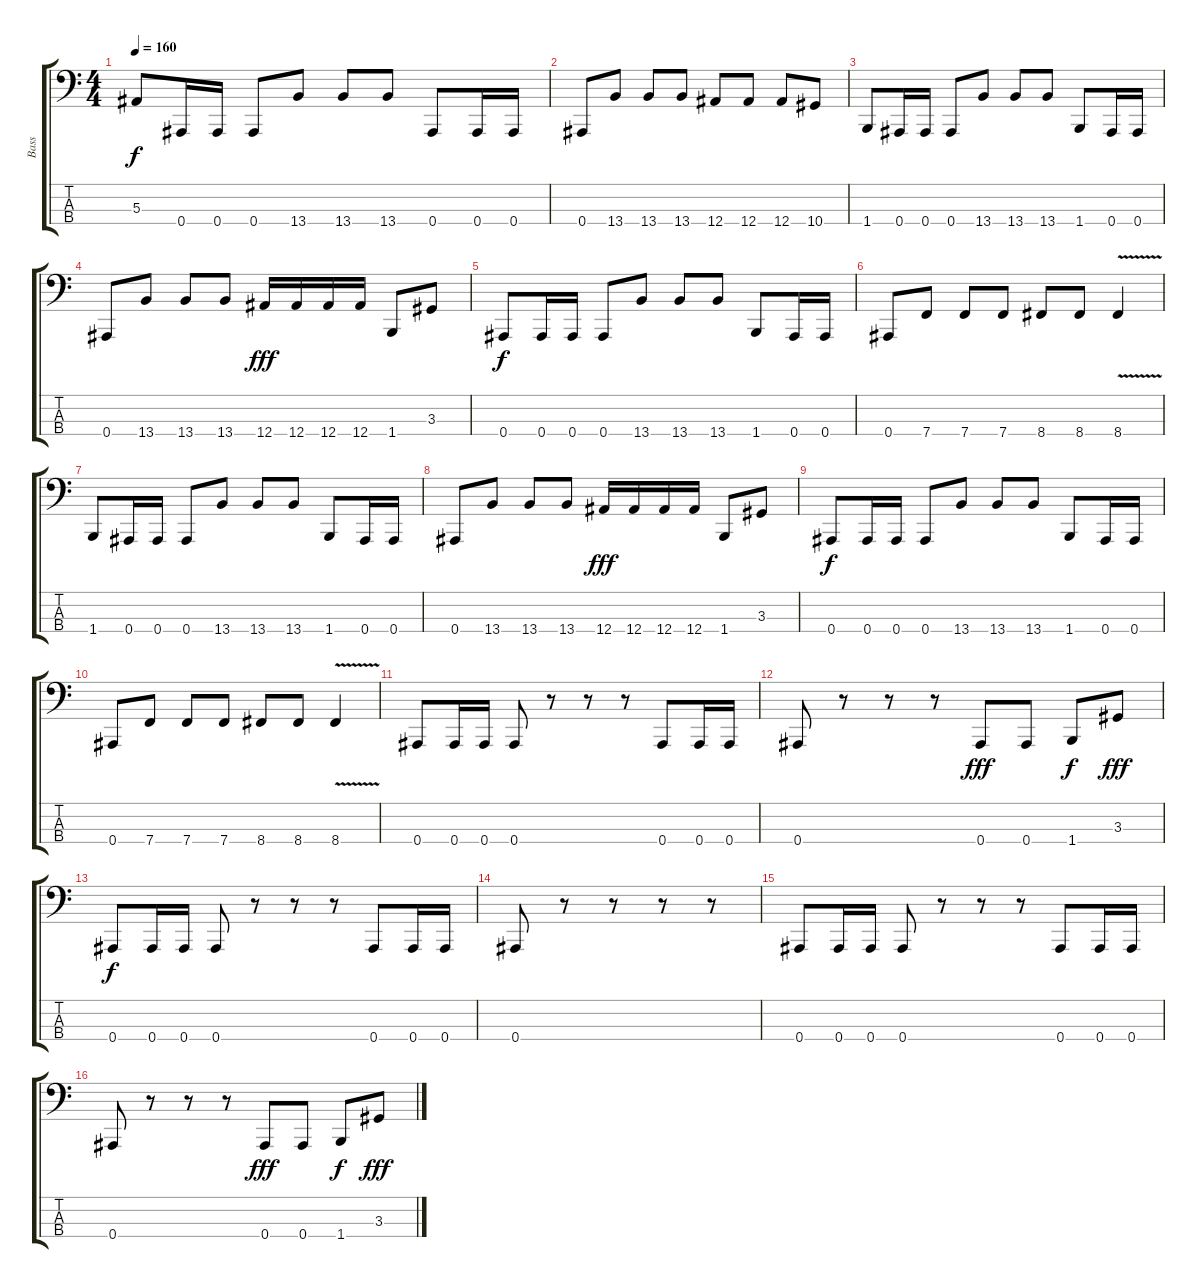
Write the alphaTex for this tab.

\track ("Bass" "Bass") {instrument electricbasspick}
\staff {score tabs}
\tuning (Eb2 Bb1 F1 Bb0) {hide}
\ts (4 4)
\tempo 160
\clef f4
\ks c
5.3.8{dy f} 0.4.16 0.4.16 0.4.8 13.4.8 13.4.8 13.4.8 0.4.8 0.4.16 0.4.16 |
0.4.8 13.4.8 13.4.8 13.4.8 12.4.8 12.4.8 12.4.8 10.4.8 |
1.4.8 0.4.16 0.4.16 0.4.8 13.4.8 13.4.8 13.4.8 1.4.8 0.4.16 0.4.16 |
0.4.8 13.4.8 13.4.8 13.4.8 12.4.16{dy fff} 12.4.16 12.4.16 12.4.16 1.4.8 3.3.8 |
0.4.8{dy f} 0.4.16 0.4.16 0.4.8 13.4.8 13.4.8 13.4.8 1.4.8 0.4.16 0.4.16 |
0.4.8 7.4.8 7.4.8 7.4.8 8.4.8 8.4.8 8.4{v}.4 |
1.4.8 0.4.16 0.4.16 0.4.8 13.4.8 13.4.8 13.4.8 1.4.8 0.4.16 0.4.16 |
0.4.8 13.4.8 13.4.8 13.4.8 12.4.16{dy fff} 12.4.16 12.4.16 12.4.16 1.4.8 3.3.8 |
0.4.8{dy f} 0.4.16 0.4.16 0.4.8 13.4.8 13.4.8 13.4.8 1.4.8 0.4.16 0.4.16 |
0.4.8 7.4.8 7.4.8 7.4.8 8.4.8 8.4.8 8.4{v}.4 |
0.4.8 0.4.16 0.4.16 0.4.8 r.8 r.8 r.8 0.4.8 0.4.16 0.4.16 |
0.4.8 r.8 r.8 r.8 0.4.8{dy fff} 0.4.8 1.4.8{dy f} 3.3.8{dy fff} |
0.4.8{dy f} 0.4.16 0.4.16 0.4.8 r.8 r.8 r.8 0.4.8 0.4.16 0.4.16 |
0.4.8 r.8 r.8 r.8 r.8 |
0.4.8 0.4.16 0.4.16 0.4.8 r.8 r.8 r.8 0.4.8 0.4.16 0.4.16 |
0.4.8 r.8 r.8 r.8 0.4.8{dy fff} 0.4.8 1.4.8{dy f} 3.3.8{dy fff}
